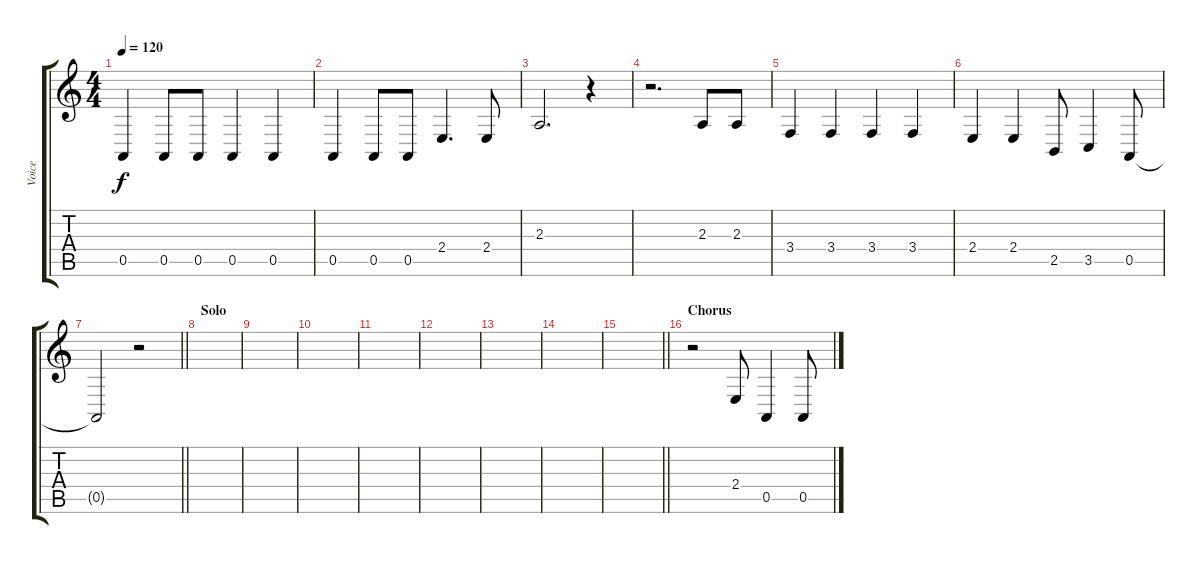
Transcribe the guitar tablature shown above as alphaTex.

\track ("Voice" "Voice") {instrument viola}
\staff {score tabs}
\tuning (E4 B3 G3 D3 A2 E2) {hide}
\ts (4 4)
\tempo 120
\clef g2
\ks c
0.5.4{dy f} 0.5.8 0.5.8 0.5.4 0.5.4 |
0.5.4 0.5.8 0.5.8 2.4.4{d} 2.4.8 |
2.3.2{d} r.4 |
r.2{d} 2.3.8 2.3.8 |
3.4.4 3.4.4 3.4.4 3.4.4 |
2.4.4 2.4.4 2.5.8 3.5.4 0.5.8 |
\barLineRight lightlight
0.5{t}.2 r.2 |
\section ("" "Solo")
|
|
|
|
|
|
|
\barLineRight lightlight
|
\section ("" "Chorus")
r.2{volume 14 balance 0 instrument distortionguitar} 2.4.8 0.5.4 0.5.8
